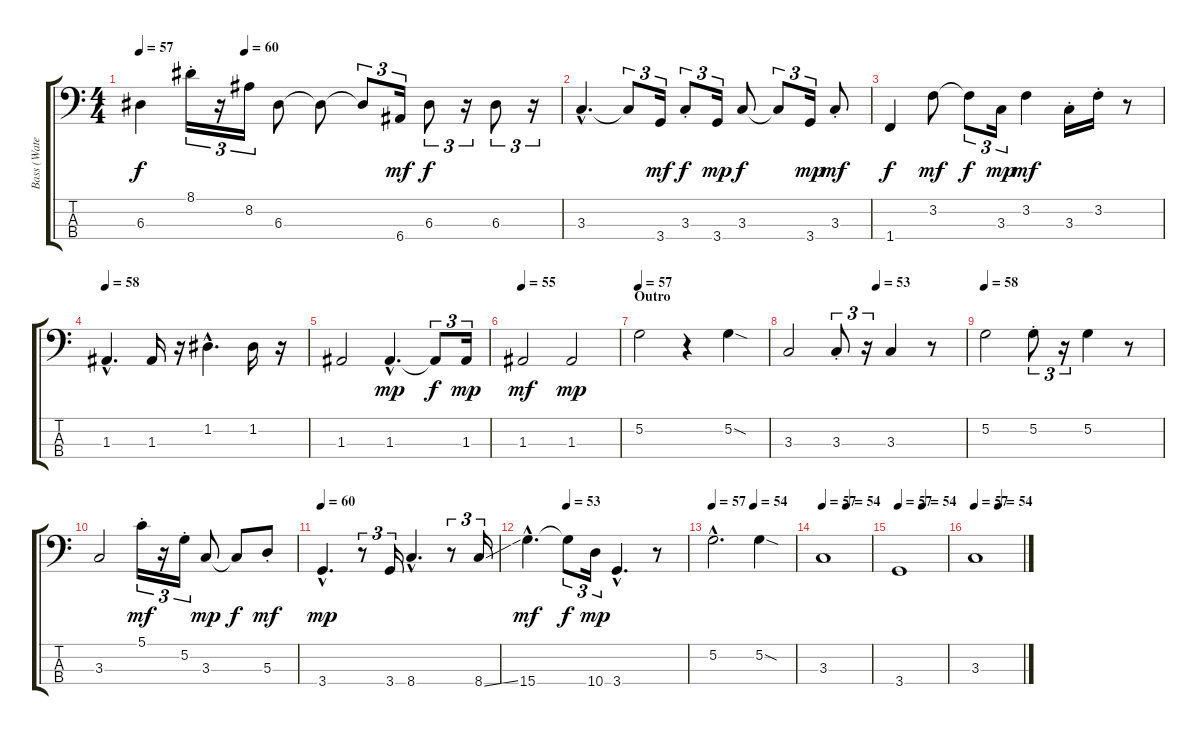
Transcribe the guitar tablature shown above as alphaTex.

\track ("Bass (Waters)" "Bass (Wate") {instrument electricbasspick}
\staff {score tabs}
\tuning (G2 D2 A1 E1) {hide}
\ts (4 4)
\tempo 57
\tempo (60 0.25)
\clef f4
\ks c
6.3.4{dy f} 8.1{st}.16{tu (3 2)} r.16{tu (3 2)} 8.2.16{tu (3 2)} 6.3.8 6.3{t}.8 6.3{t}.8{tu (3 2)} 6.4.16{tu (3 2) dy mf} 6.3.8{tu (3 2) dy f} r.16{tu (3 2)} 6.3.8{tu (3 2)} r.16{tu (3 2)} |
3.3{hac}.4{d} 3.3{t}.8{tu (3 2)} 3.4.16{tu (3 2) dy mf} 3.3{st}.8{tu (3 2) dy f} 3.4.16{tu (3 2) dy mp} 3.3.8{dy f} 3.3{t}.8{tu (3 2)} 3.4.16{tu (3 2) dy mp} 3.3{st}.8{dy mf} |
1.4.4{dy f} 3.2.8{dy mf} 3.2{t}.8{tu (3 2) dy f} 3.3.16{tu (3 2) dy mp} 3.2.4{dy mf} 3.3{st}.16 3.2{st}.16 r.8 |
\tempo 58
1.3{hac}.4{d} 1.3.16 r.16 1.2{hac}.4{d} 1.2.16 r.16 |
1.3.2 1.3{hac}.4{d dy mp} 1.3{t}.8{tu (3 2) dy f} 1.3.16{tu (3 2) dy mp} |
\tempo 55
1.3.2{dy mf} 1.3.2{dy mp} |
\section ("" "Outro")
\tempo 57
5.2.2{volume 12} r.4 5.2{sod}.4 |
\tempo (53 0.5)
3.3.2 3.3{st}.8{tu (3 2)} r.16{tu (3 2)} 3.3.4 r.8 |
\tempo 58
5.2.2 5.2{st}.8{tu (3 2)} r.16{tu (3 2)} 5.2.4 r.8 |
3.3.2 5.1{st}.16{tu (3 2) dy mf} r.16{tu (3 2)} 5.2{st}.16{tu (3 2)} 3.3.8{dy mp} 3.3{t}.8{dy f} 5.3{st}.8{dy mf} |
\tempo 60
3.4{hac}.4{d dy mp} r.8{tu (3 2)} 3.4.16{tu (3 2)} 8.4{hac}.4{d} r.8{tu (3 2)} 8.4{ss}.16{tu (3 2)} |
\tempo (53 0.25)
15.4{hac}.4{d dy mf} 15.4{t}.8{tu (3 2) dy f} 10.4.16{tu (3 2) dy mp} 3.4{hac}.4{d} r.8 |
\tempo 57
\tempo (54 0.5)
5.2{hac}.2{d} 5.2{sod}.4 |
\tempo 57
\tempo (54 0.5)
3.3.1 |
\tempo 57
\tempo (54 0.5)
3.4.1 |
\tempo 57
\tempo (54 0.5)
3.3.1
